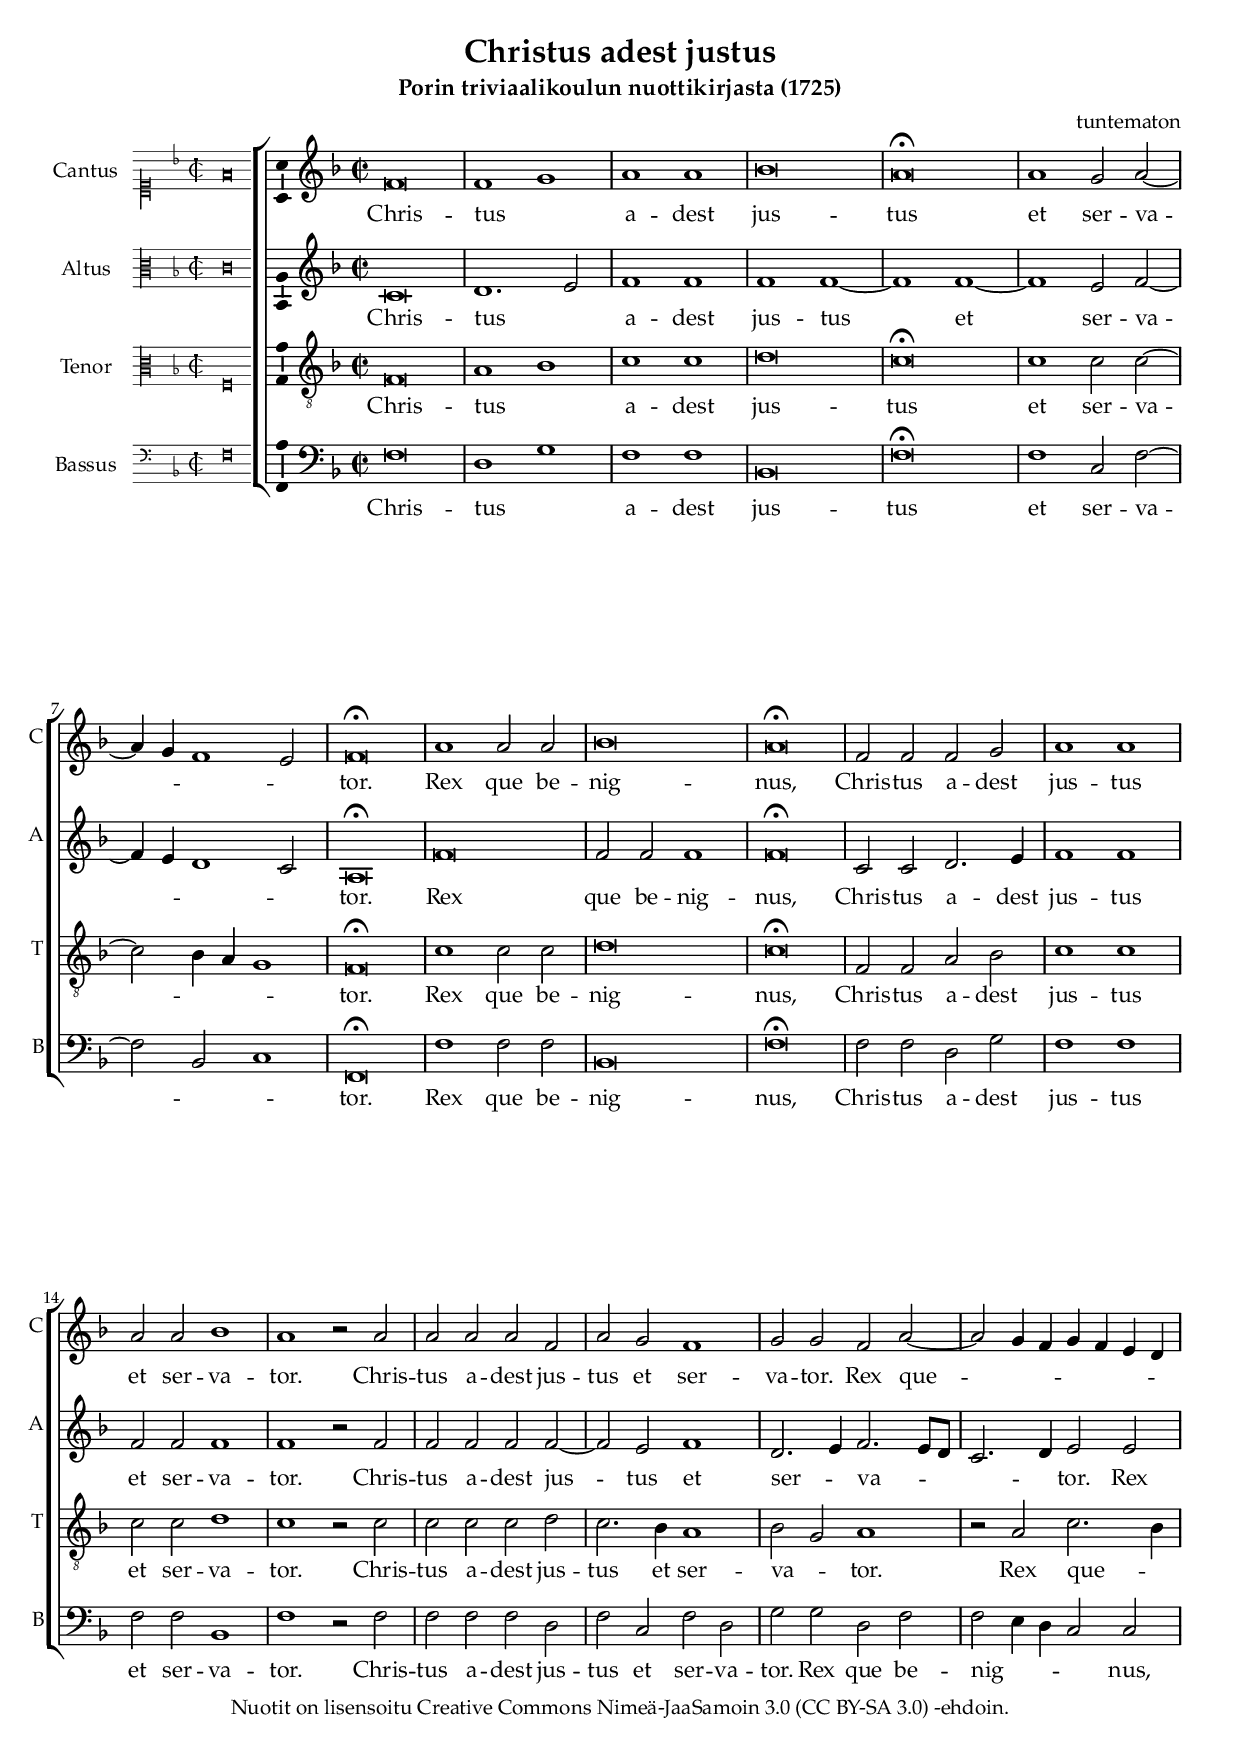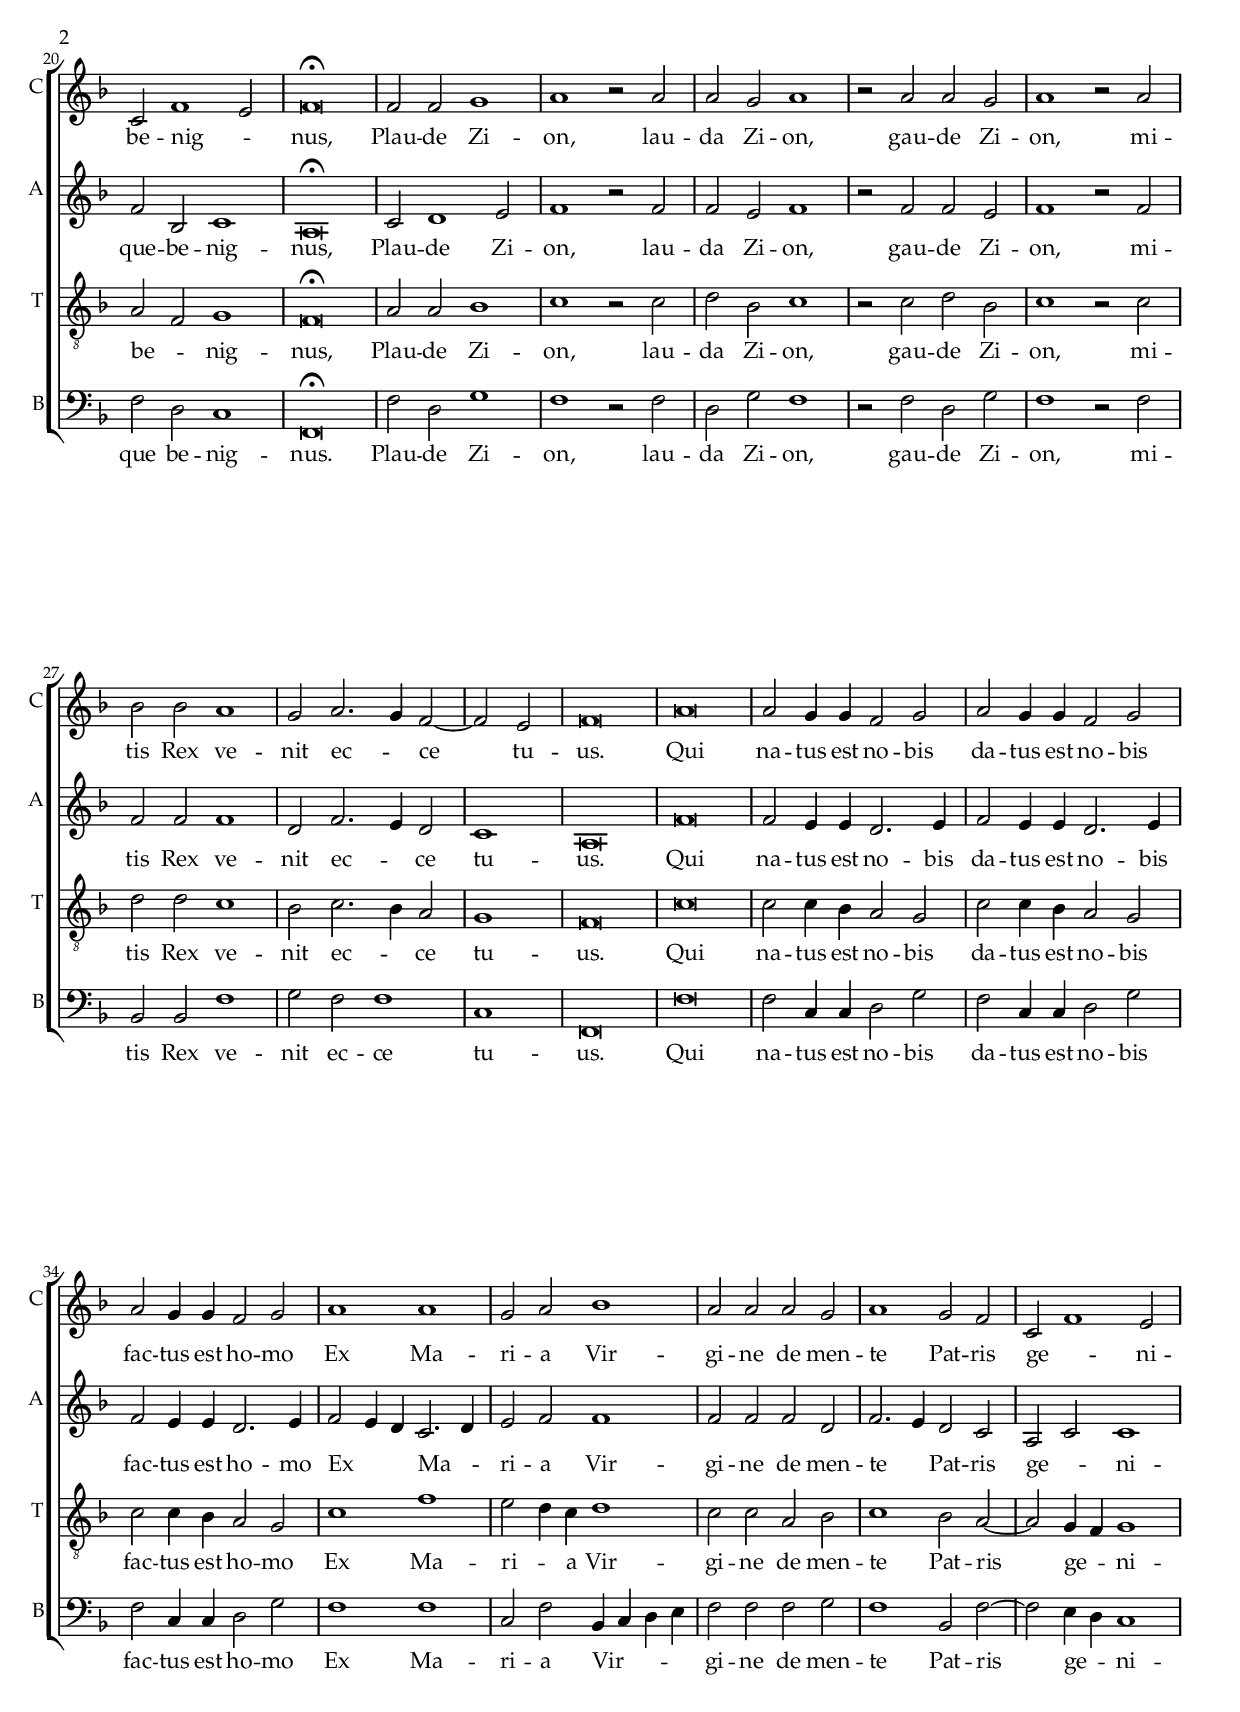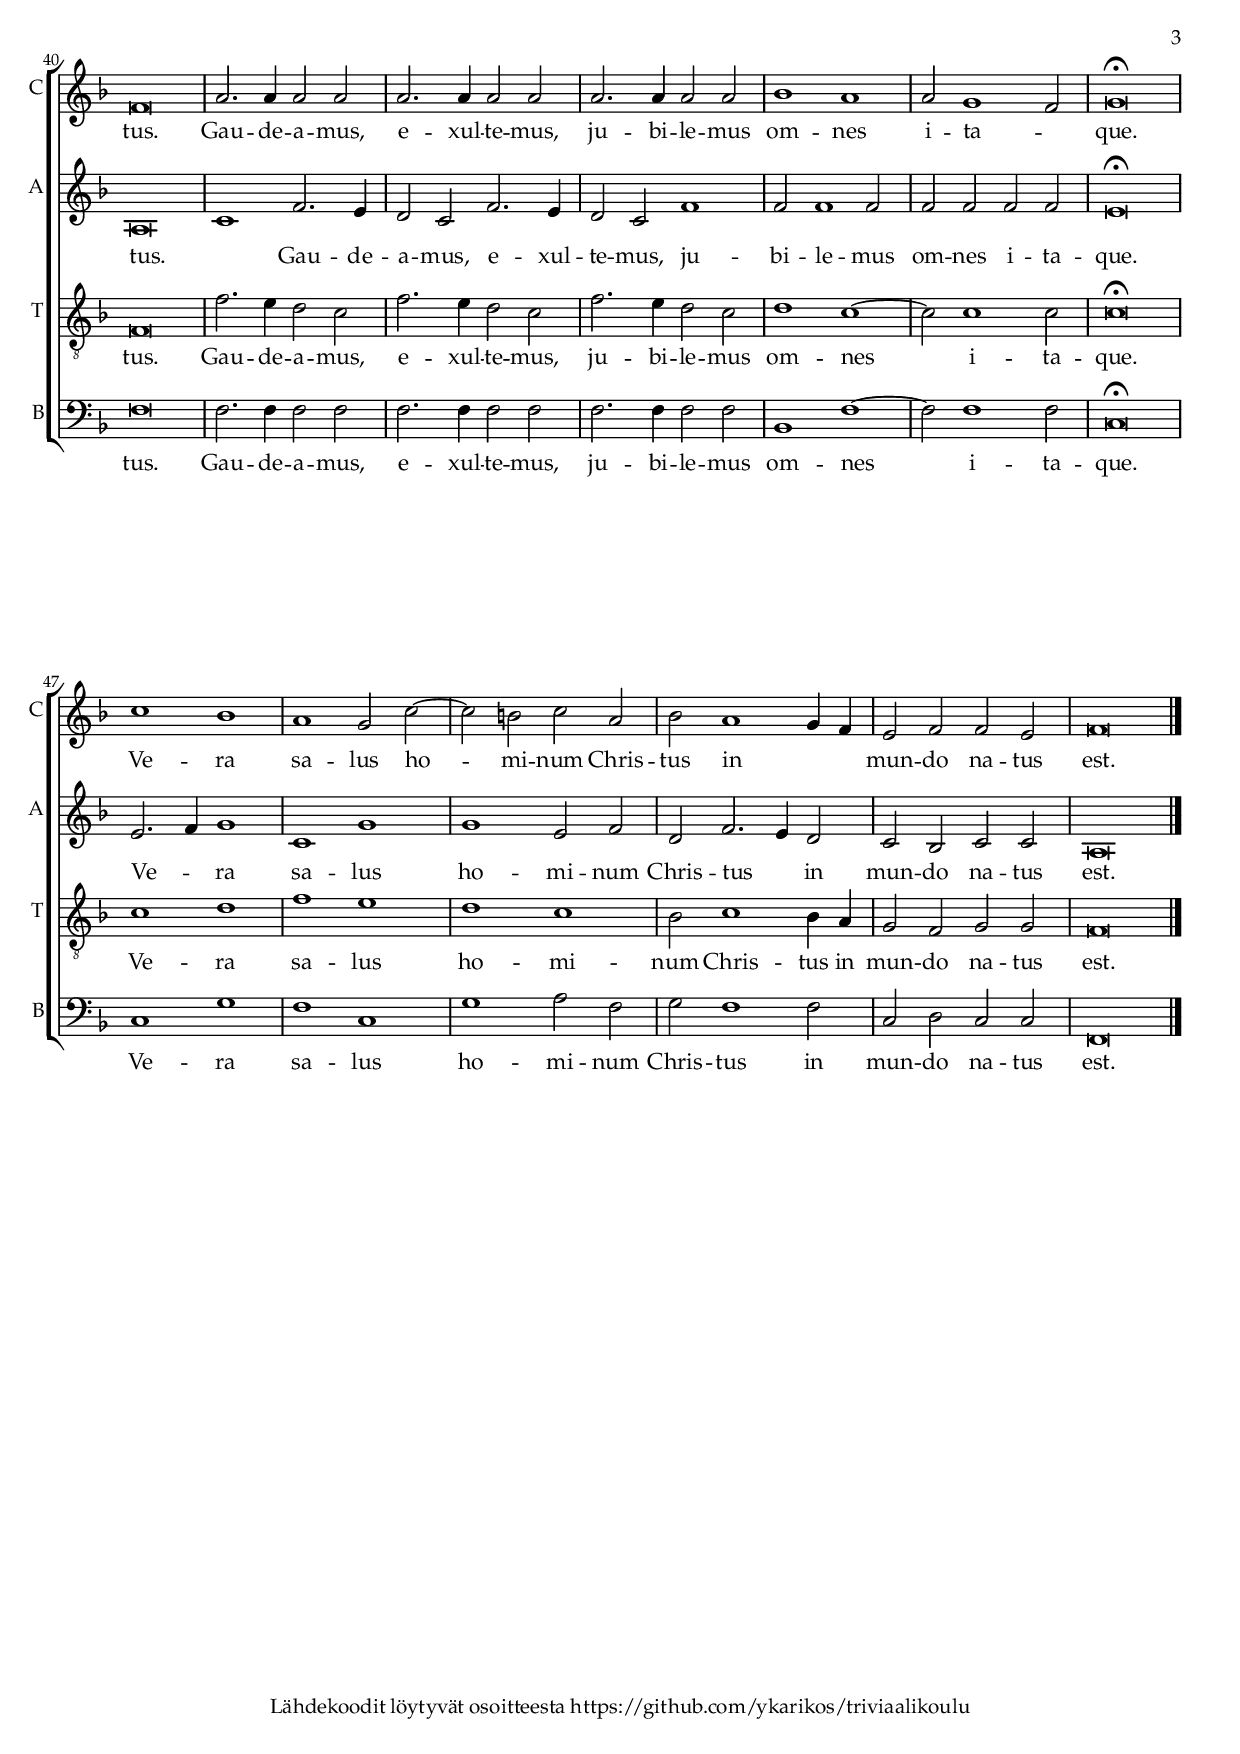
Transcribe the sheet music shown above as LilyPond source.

\version "2.19.49"
\include "suomi.ly"

#(set-global-staff-size 18)

global = {
%  \numericTimeSignature
  \time 2/2
	\set Timing.measureLength = #(ly:make-moment 4/2)
%  \autoBeamOff
  \key f \major
  \set Staff.midiInstrument = #"voice oohs"
}


SopranoMusic = \relative c' {
	\set Staff.instrumentName = #"Cantus"
	\set Staff.shortInstrumentName = "C"

	\incipit { \clef "mensural-c1" \key f \major \time 2/2 f'\breve }

	f\breve | f1( g) | a a | b\breve | a \breve\fermata
	a1 g2 a~( | a4 g f1 e2) | f\breve\fermata |
	a1 a2 a | b\breve | a\breve\fermata | f2 f f g |
	a1 a | a2 a b1 | a1 r2 a | a a a f | a g f1 |
% 2
	g2 g f a~( | a g4 f g f e d) | c2 f1( e2) | f\breve\fermata	f2 f g1 | a r2 a | a g a1 | r2 a a g | a1 r2 a |
	b b a1 | g2 a2.( g4) f2~ |
	\time 2/2
	\once \override Staff.TimeSignature.break-visibility = ##(#t #f #t)
	f e |
	\time 4/2
	\once \override Staff.TimeSignature.break-visibility = ##(#t #f #t)
	f\breve | a\breve | a2 g4 g f2 g |
% 3
	a2 g4 g f2 g | a2 g4 g f2 g | a1 a | g2 a b1 | a2 a a g |
	a1 g2 f | c( f1) e2 | f\breve |
	a2. a4 a2 a | a2. a4 a2 a | a2. a4 a2 a | b1 a | a2 g1( f2) |
	g\breve\fermata | c1 b | a g2 c~ | c h c a |
	b a1( g4 f) | e2 f f e |
	f\breve \bar "|."
}

stanzaOneLyrics = \lyricmode {
	Chris -- tus a -- dest jus -- tus et ser -- va -- tor.
	Rex que be -- nig -- nus,
	Chris -- tus a -- dest jus -- tus et ser -- va -- tor.
	Chris -- tus a -- dest jus -- tus et ser -- va -- tor.
	Rex que -- be -- nig -- nus,
	Plau -- de Zi -- on, lau -- da Zi -- on,
	gau -- de Zi -- on,
	mi -- tis Rex  ve -- nit ec -- ce tu -- us.
	Qui na -- tus est no -- bis
	da -- tus est no -- bis fac -- tus est ho -- mo
	Ex Ma -- ri -- a Vir -- gi -- ne de men -- te
	Pat -- ris ge -- ni -- tus.
	Gau -- de -- a -- mus,
	e -- xul -- te -- mus,
	ju -- bi -- le -- mus
	om -- nes i -- ta -- que.
	Ve -- ra sa -- lus ho -- mi -- num
	Chris -- tus in mun -- do na -- tus est.
}

stanzaOneLyricsBass = \lyricmode {
	Chris -- tus a -- dest jus -- tus et ser -- va -- tor.
	Rex que be -- nig -- nus,
	Chris -- tus a -- dest jus -- tus et ser -- va -- tor.
	Chris -- tus a -- dest jus -- tus et ser -- va -- tor.
	Rex que be -- nig -- nus,
	que be -- nig -- nus.
	Plau -- de Zi -- on, lau -- da Zi -- on,
	gau -- de Zi -- on,
	mi -- tis Rex  ve -- nit ec -- ce tu -- us.
	Qui na -- tus est no -- bis
	da -- tus est no -- bis fac -- tus est ho -- mo
	Ex Ma -- ri -- a Vir -- gi -- ne de men -- te
	Pat -- ris ge -- ni -- tus.
	Gau -- de -- a -- mus,
	e -- xul -- te -- mus,
	ju -- bi -- le -- mus
	om -- nes i -- ta -- que.
	Ve -- ra sa -- lus ho -- mi -- num
	Chris -- tus in mun -- do na -- tus est.
}

AltoMusic = \relative c' {
	\set Staff.instrumentName = #"Altus"
	\set Staff.shortInstrumentName = "A"

	\incipit { \clef "mensural-c3" \key f \major \time 2/2 c'\breve }

	c\breve | d1.( e2) | f1 f | f f~ | f f~ | f1 e2 f~( |
	f4 e d1 c2) | a\breve\fermata |
	f'\breve | f2 f f1 | f\breve\fermata | c2 c d2. e4 |
	f1 f | f2 f f1 | f1 r2 f | f f f f~ | f e f1 |
% 2
	d2.( e4) f2.( e8 d | c2. d4) e2 e | f b, c1 | a\breve\fermata |
	c2 d1 e2 | f1 r2 f | f e f1 | r2 f f e | f1 r2 f |
	f f f1 | d2 f2.( e4) d2 |
	\time 2/2
	\once \override Staff.TimeSignature.break-visibility = ##(#t #f #t)
	c1 |
	\time 4/2
	\once \override Staff.TimeSignature.break-visibility = ##(#t #f #t)
	a\breve |
	f'\breve | f2 e4 e d2. e4 |
% 3
	f2 e4 e d2. e4 | f2 e4 e d2. e4 |
	f2( e4 d) c2.( d4) | e2 f f1 | f2 f f d |
	f2.( e4) d2 c | a( c) c1 | a\breve( | c1) f2. e4 | d2 c2 f2. e4 |
	d2 c2 f1 | f2 f1 f2 | f f f f | e\breve\fermata |
	e2.( f4) g1 | c, g' |
% 4
	g1 e2 f | d f2.( e4) d2 | c b c c | a\breve |
}

TenoreMusic = \relative c {
	\set Staff.instrumentName = #"Tenor"
	\set Staff.shortInstrumentName = "T"

	\incipit { \clef "mensural-c3" \key f \major \time 2/2 f\breve }

	\clef "treble_8"
	f\breve | a1( b) | c c | d\breve | c\breve\fermata | c1 c2 c~( |
	c2 b4 a g1) | f\breve\fermata | c'1 c2 c | d\breve | c\breve\fermata |
	f,2 f a b |
	c1 c | c2 c d1 | c r2 c | c c c d | c2. b4 a1 |
% 2
	b2( g) a1 | r2 a c2.( b4) | a2( f) g1 | f\breve\fermata |
	a2 a b1 | c1 r2 c | d b c1 | r2 c d b | c1 r2 c |
	d d c1 | b2 c2.( b4) a2 |
	\time 2/2
	\once \override Staff.TimeSignature.break-visibility = ##(#t #f #t)
	g1 |
	\time 4/2
	\once \override Staff.TimeSignature.break-visibility = ##(#t #f #t)
	f\breve |
	c'\breve | c2 c4 b a2 g |
% 3
	c2 c4 b a2 g | c2 c4 b a2 g |
	c1 f | e2( d4) c d1 | c2 c a b |
	c1 b2 a~ | a g4( f) g1 | f\breve |
	f'2. e4 d2 c | f2. e4 d2 c |
	f2. e4 d2 c | d1 c~ | c2 c1 c2 | c\breve\fermata |
	c1 d | f e |
% 4
	d1 c | b2 c1 b4 a | g2 f g g | f\breve |
}

BassMusic = \relative c {
	\set Staff.instrumentName = #"Bassus"
	\set Staff.shortInstrumentName = "B"

	\incipit { \clef "mensural-f" \key f \major \time 2/2 f\breve }

	\clef bass
	f\breve | d1( g) | f f | b,\breve | f'\breve\fermata | f1 c2 f~( |
	f b, c1) | f,\breve\fermata | f'1 f2 f | b,\breve | f'\breve\fermata
	f2 f d g |
	f1 f | f2 f b,1 | f'1 r2 f | f f f d | f c f d |
% 2
	g g d f | f( e4 d c2) c | f d c1 | f,\breve\fermata |
	f'2 d g1 | f r2 f2 | d g f1 |  r2 f d g | f1 r2 f |
	b, b f'1 | g2 f f1 |
	\time 2/2
	\once \override Staff.TimeSignature.break-visibility = ##(#t #f #t)
	c |
	\time 4/2
	\once \override Staff.TimeSignature.break-visibility = ##(#t #f #t)
	f,\breve | f'\breve | f2 c4 c d2 g |
% 3
	f2 c4 c d2 g | f2 c4 c d2 g | f1 f | c2 f b,4( c d e) | f2 f f g |
	f1 b,2 f'~ | f e4( d) c1 | f\breve |
	f2. f4 f2 f | f2. f4 f2 f | f2. f4 f2 f |
	b,1 f'~ | f2 f1 f2 | c\breve\fermata |
	c1 g' | f c |
% 4
	g'1 a2 f | g f1 f2 | c d c c | f,\breve |
}

\include "christus-adest-justus.header.ily"

\score {
  \new ChoirStaff <<
    \new Staff <<
      \new Voice = "Soprano" {
		\global
        \SopranoMusic
      }
     \new Lyrics \lyricsto "Soprano" {
       \stanzaOneLyrics
     }
    >>
    \new Staff <<
      \new Voice = "Alto" {
        \global
        \AltoMusic
      }
     \new Lyrics \lyricsto "Alto" {
       \stanzaOneLyrics
     }
    >>
    \new Staff <<
      \new Voice = "Tenore" {
        \global
        \TenoreMusic
      }
      \new Lyrics \lyricsto "Tenore" {
       \stanzaOneLyrics
      }
    >>
    \new Staff <<
      \new Voice = "Bass" {
        \global
        \BassMusic
      }
      \new Lyrics \lyricsto "Bass" {
       \stanzaOneLyricsBass
      }
    >>
  >>
  \midi {
    \tempo 2 = 200
  }
  \layout {
    \context {
      \Voice
      \consists "Ambitus_engraver"
		\hide Slur
    }
    indent = 3.5\cm
	incipit-width = 2\cm
    \context {
     \Staff \RemoveEmptyStaves
   }
    \context {
     \Score
     \override VerticalAxisGroup.remove-first = ##t
    }
  }
}
